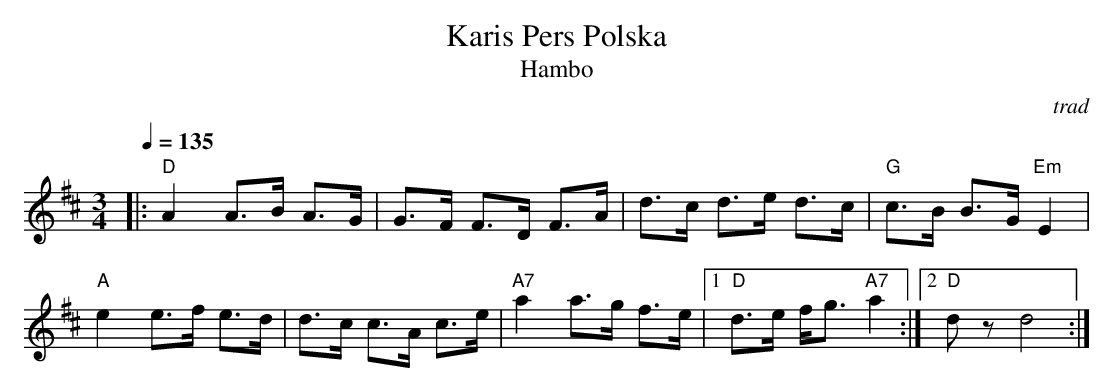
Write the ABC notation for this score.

X:1
T:Karis Pers Polska
T:Hambo
O:trad
M:3/4
L:1/8
Q:1/4=135
K:D
|: "D"A2 A>-B A>G  | G>-F F>-D F>A | d>-c d>-e d>c | "G"c>-B B>-G "Em"E2 |
   "A"e2 e>-f e>d | d>-c c>-A c>e | "A7"a2 a>-g f>e  |[1 "D"d>-e f<g "A7"a2 :|2 "D"dz d4 :|

|: "G"g2 e>-g e>g | "D"f>-e d>-c d>f | "A7"e>-d c>-A B>c | "D"d>-e f<g a2 |

   "G"g2 e>-g e>g | "D"f>-e d>-c d>f | "A7"e>-d c>-A B>c | "D"dz d4 :|
